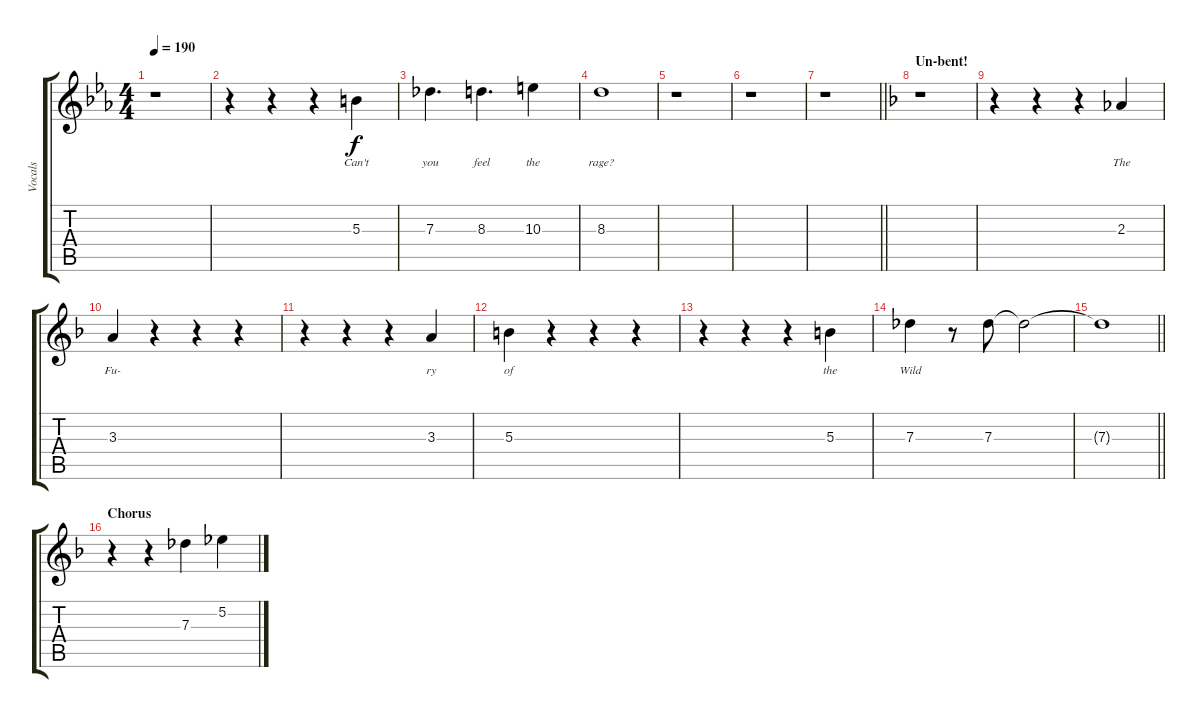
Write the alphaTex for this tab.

\track ("Vocals" "Vocals") {instrument overdrivenguitar}
\staff {score tabs}
\tuning (Eb4 Bb3 Gb3 Db3 Ab2 Eb2) {hide}
\ts (4 4)
\tempo 190
\clef g2
\ks cminor
r.1{dy f} |
r.4 r.4 r.4 5.3.4{lyrics (0 "Can't") lyrics (1 "") lyrics (2 "") lyrics (3 "") lyrics (4 "")} |
7.3.4{d lyrics (0 "you") lyrics (1 "") lyrics (2 "") lyrics (3 "") lyrics (4 "")} 8.3.4{d lyrics (0 "feel") lyrics (1 "") lyrics (2 "") lyrics (3 "") lyrics (4 "")} 10.3.4{lyrics (0 "the") lyrics (1 "") lyrics (2 "") lyrics (3 "") lyrics (4 "")} |
8.3.1{lyrics (0 "rage?") lyrics (1 "") lyrics (2 "") lyrics (3 "") lyrics (4 "")} |
r.1 |
r.1 |
\barLineRight lightlight
r.1 |
\section ("" "Un-bent!")
\ks dminor
r.1 |
r.4 r.4 r.4 2.3.4{lyrics (0 "The") lyrics (1 "") lyrics (2 "") lyrics (3 "") lyrics (4 "")} |
3.3.4{lyrics (0 "Fu-") lyrics (1 "") lyrics (2 "") lyrics (3 "") lyrics (4 "")} r.4 r.4 r.4 |
r.4 r.4 r.4 3.3.4{lyrics (0 "ry") lyrics (1 "") lyrics (2 "") lyrics (3 "") lyrics (4 "")} |
5.3.4{lyrics (0 "of") lyrics (1 "") lyrics (2 "") lyrics (3 "") lyrics (4 "")} r.4 r.4 r.4 |
r.4 r.4 r.4 5.3.4{lyrics (0 "the") lyrics (1 "") lyrics (2 "") lyrics (3 "") lyrics (4 "")} |
7.3.4{lyrics (0 "Wild") lyrics (1 "") lyrics (2 "") lyrics (3 "") lyrics (4 "")} r.8 7.3.8 7.3{t}.2 |
\barLineRight lightlight
7.3{t}.1 |
\section ("" "Chorus")
r.4 r.4 7.3.4 5.2.4
